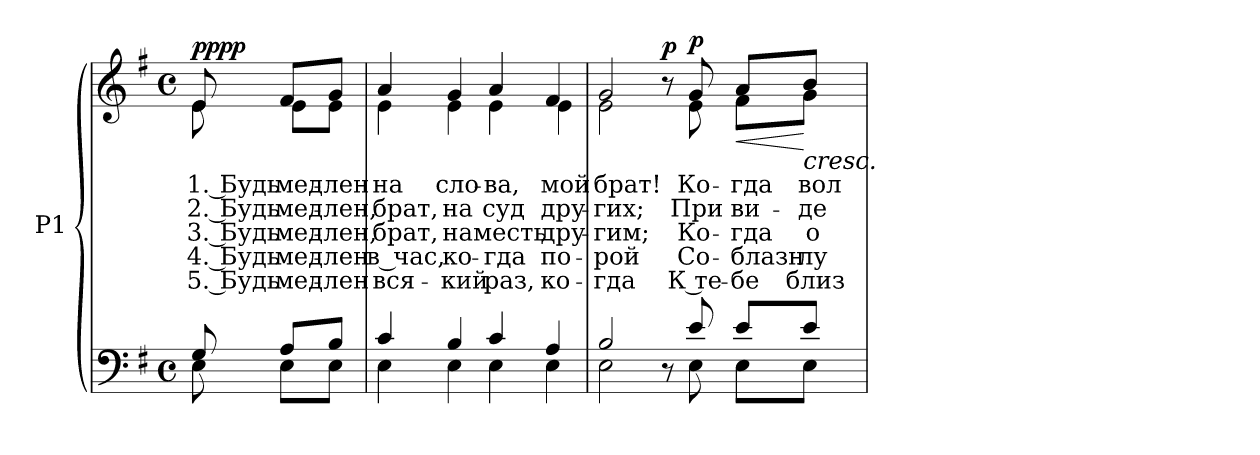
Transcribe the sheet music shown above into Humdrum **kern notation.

**kern	**kern	**text	**text	**text	**text	**text	**dynam
*part1	*part1	*part1	*part1	*part1	*part1	*part1	*part1
*staff2	*staff1	*staff1	*staff1	*staff1	*staff1	*staff1	*staff1/2
*I"P1	*	*	*	*	*	*	*
!!LO:PB:g=z
*clefF4	*clefG2	*	*	*	*	*	*
*k[f#]	*k[f#]	*	*	*	*	*	*
*G:	*G:	*	*	*	*	*	*
*M4/4	*M4/4	*	*	*	*	*	*
*met(c)	*met(c)	*	*	*	*	*	*
*MM80	*MM80	*	*	*	*	*	*
=1	=1	=1	=1	=1	=1	=1	=1
*^	*	*	*	*	*	*	*
!	!	!LO:TX:a:B:t=Andante	!	!	!	!	!	!
!	!	!	!LO:LY:b:color=#000000	!LO:LY:b:color=#000000	!LO:LY:b:color=#000000	!LO:LY:b:color=#000000	!LO:LY:b:color=#000000	!
*	*	*^	*	*	*	*	*	*
8Gi/	8Ei\	8ei/	8ei\	1. Будь	2. Будь	3. Будь	4. Будь	5. Будь	pp pp
!	!	!	!	!LO:LY:b:color=#000000	!LO:LY:b:color=#000000	!LO:LY:b:color=#000000	!LO:LY:b:color=#000000	!LO:LY:b:color=#000000	!
8Ai/L	8Ei\L	8f#i/L	8ei\L	мед-	мед-	мед-	мед-	мед-	.
!	!	!	!	!LO:LY:b:color=#000000	!LO:LY:b:color=#000000	!LO:LY:b:color=#000000	!LO:LY:b:color=#000000	!LO:LY:b:color=#000000	!
8Bi/J	8Ei\J	8gi/J	8ei\J	-лен	-лен,	-лен,	-лен	-лен	.
=2	=2	=2	=2	=2	=2	=2	=2	=2	=2
!	!	!	!	!LO:LY:b:color=#000000	!LO:LY:b:color=#000000	!LO:LY:b:color=#000000	!LO:LY:b:color=#000000	!LO:LY:b:color=#000000	!
4ci/	4Ei\	4ai/	4ei\	на	брат,	брат,	в час,	вся-	.
!	!	!	!	!LO:LY:b:color=#000000	!LO:LY:b:color=#000000	!LO:LY:b:color=#000000	!LO:LY:b:color=#000000	!LO:LY:b:color=#000000	!
4Bi/	4Ei\	4gi/	4ei\	сло-	на	на	ко-	-кий	.
!	!	!	!	!LO:LY:b:color=#000000	!LO:LY:b:color=#000000	!LO:LY:b:color=#000000	!LO:LY:b:color=#000000	!LO:LY:b:color=#000000	!
4ci/	4Ei\	4ai/	4ei\	-ва,	суд	месть	-гда	раз,	.
!	!	!	!	!LO:LY:b:color=#000000	!LO:LY:b:color=#000000	!LO:LY:b:color=#000000	!LO:LY:b:color=#000000	!LO:LY:b:color=#000000	!
4Ai/	4Ei\	4f#i/	4ei\	мой	дру-	дру-	по-	ко-	.
=3	=3	=3	=3	=3	=3	=3	=3	=3	=3
!	!	!	!	!LO:LY:b:color=#000000	!LO:LY:b:color=#000000	!LO:LY:b:color=#000000	!LO:LY:b:color=#000000	!LO:LY:b:color=#000000	!
2Bi/	2Ei\	2gi/	2ei\	брат!	-гих;	-гим;	-рой	-гда	.
8r	8ryy	8r	8ryy	.	.	.	.	.	[ p
!	!	!	!	!LO:LY:b:color=#000000	!LO:LY:b:color=#000000	!LO:LY:b:color=#000000	!LO:LY:b:color=#000000	!LO:LY:b:color=#000000	!
8ei/	8Ei\	8gi/	8ei\	Ко-	При	Ко-	Со-	К те-	p
!	!	!	!	!LO:LY:b:color=#000000	!LO:LY:b:color=#000000	!LO:LY:b:color=#000000	!LO:LY:b:color=#000000	!LO:LY:b:color=#000000	!LO:HP:b
8ei/L	8Ei\L	8ai/L	8f#i\L	-гда	ви-	-гда	-блазн	-бе	<
!	!	!	!	!LO:LY:b:color=#000000	!LO:LY:b:color=#000000	!LO:LY:b:color=#000000	!LO:LY:b:color=#000000	!LO:LY:b:color=#000000	!LO:HP:n=1:b
8ei/J	8Ei\J	8bi/J	8gi\J	вол-	-де	о-	лу-	близ-	[ <
*v	*v	*	*	*	*	*	*	*	*
*	*v	*v	*	*	*	*	*	*
=	=	=	=	=	=	=	=
*-	*-	*-	*-	*-	*-	*-	*-
